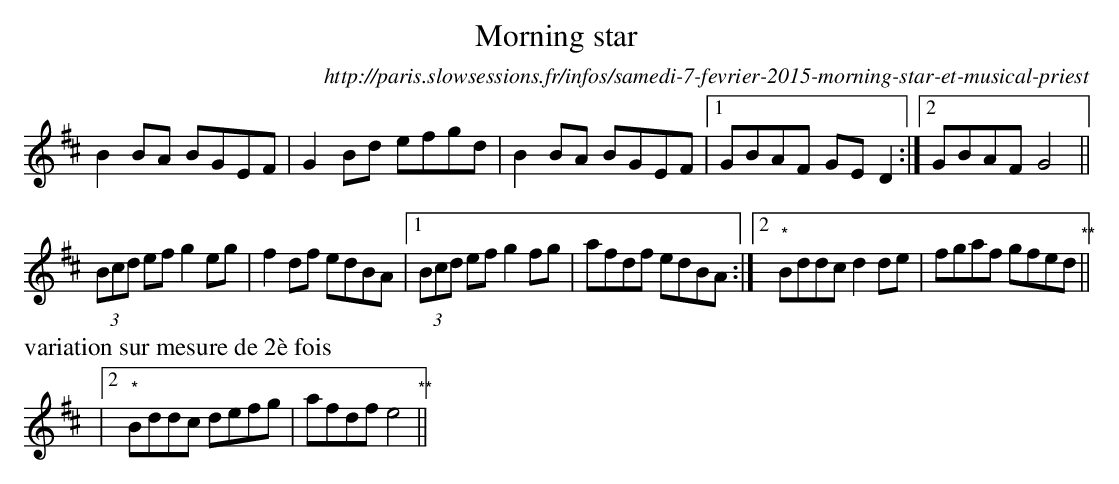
X:1
T:Morning star
O:http://paris.slowsessions.fr/infos/samedi-7-fevrier-2015-morning-star-et-musical-priest
K:Edor
B2BA BGEF | G2Bd efgd | B2 BA BGEF |1 GBAF GED2 :|2GBAF G4||
(3Bcd ef g2 eg | f2df edBA |1 (3Bcd ef g2 fg | afdf edBA :|2 "*"Bddc d2de | fgaf gfed"**" ||
%%text variation sur mesure de 2è fois
|2"*"Bddc defg | afdf e4"**"||
